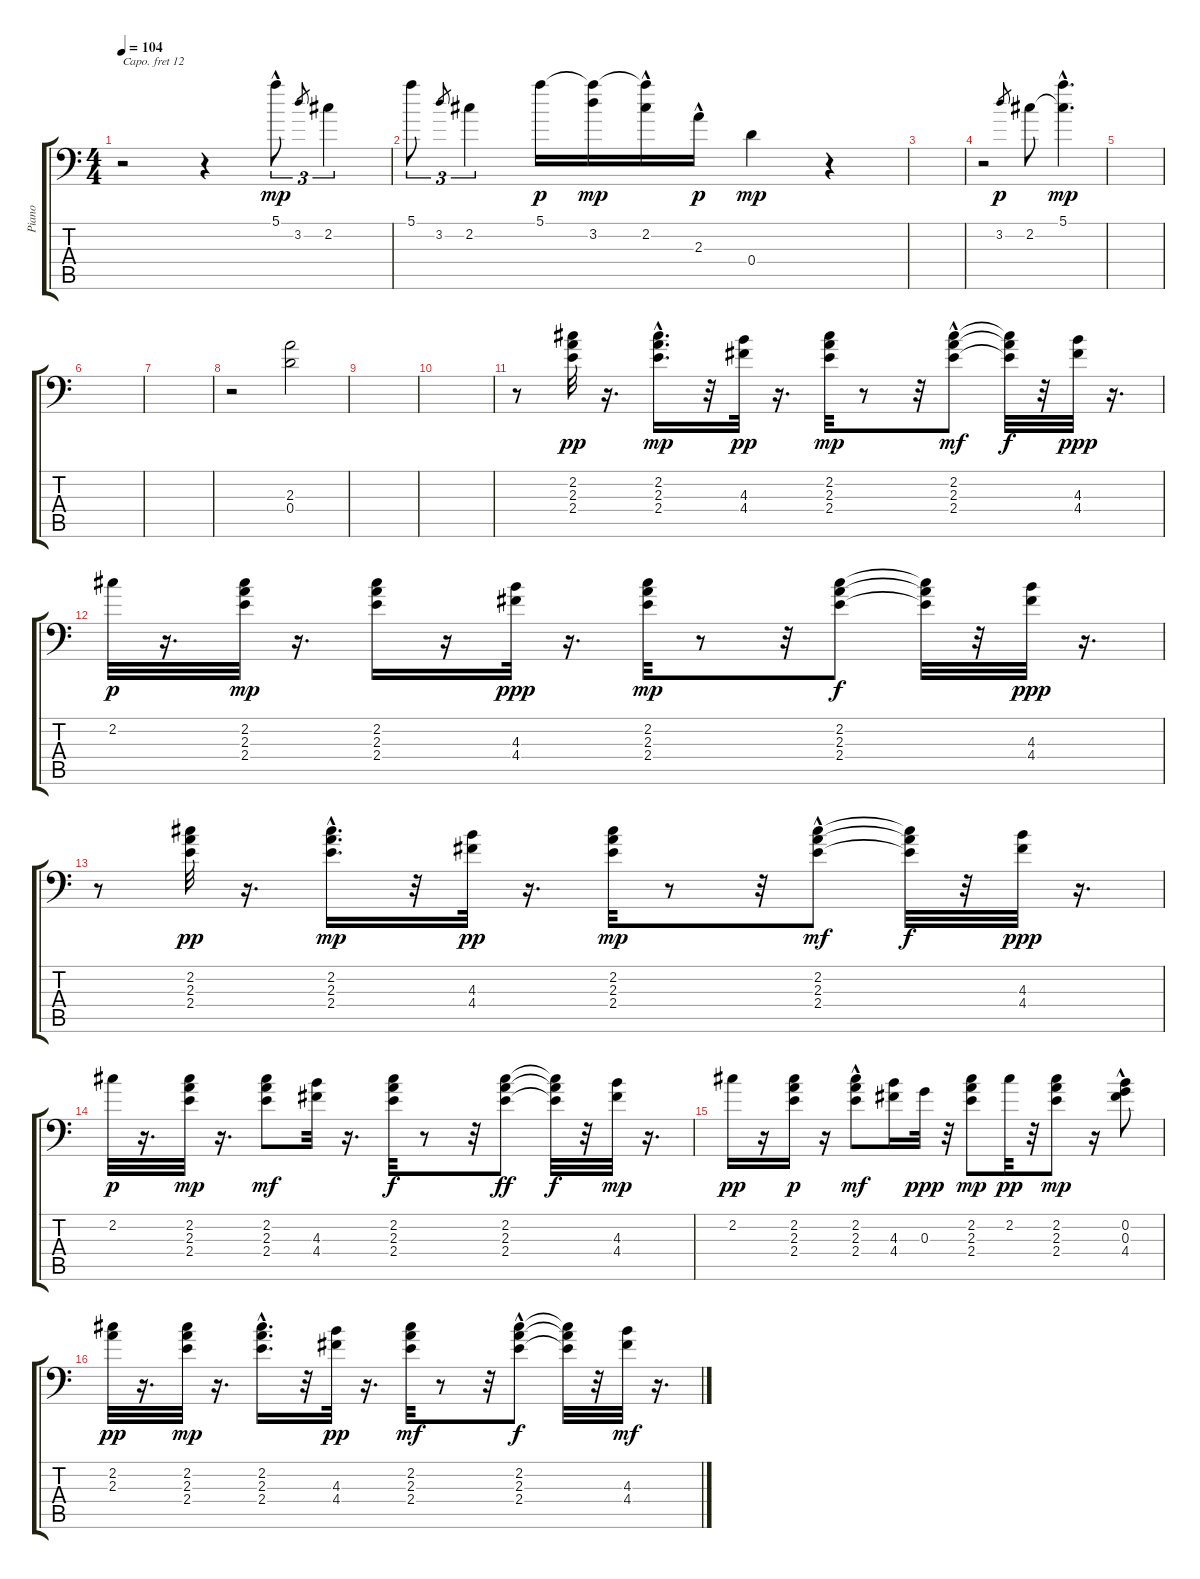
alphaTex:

\track ("Piano" "Piano") {instrument acousticgrandpiano}
\staff {score tabs}
\capo 12
\tuning (E4 B3 G3 D3 A2 E1) {hide}
\ts (4 4)
\tempo 104
\clef f4
\ks c
r.2{dy p} r.4 5.1{hac}.8{tu (3 2) dy mp} 3.2.8{gr} 2.2.4{tu (3 2)} |
5.1.8{tu (3 2)} 3.2.8{gr} 2.2.4{tu (3 2)} 5.1.16{dy p} (5.1{t} 3.2).16{dy mp} (5.1{t} 2.2{hac}).16 2.3{hac}.16{dy p} 0.4.4{dy mp} r.4 |
|
r.2 3.2.8{gr dy p} 2.2.8 (5.1{hac} 2.2{hac t}).4{d dy mp} |
|
|
|
r.2 (2.3 0.4).2 |
|
|
r.8 (2.2 2.3 2.4).32{dy pp} r.16{d} (2.2{hac} 2.3{hac} 2.4{hac}).16{d dy mp} r.32 (4.3 4.4).32{dy pp} r.16{d} (2.2 2.3 2.4).32{dy mp} r.8 r.32 (2.2 2.3 2.4{hac}).8{dy mf} (2.2{t} 2.3{t} 2.4{t}).32{dy f} r.32 (4.3 4.4).32{dy ppp} r.16{d} |
2.2.32{dy p} r.16{d} (2.2 2.3 2.4).32{dy mp} r.16{d} (2.2 2.3 2.4).16 r.16 (4.3 4.4).32{dy ppp} r.16{d} (2.2 2.3 2.4).32{dy mp} r.8 r.32 (2.2 2.3 2.4).8{dy f} (2.2{t} 2.3{t} 2.4{t}).32 r.32 (4.3 4.4).32{dy ppp} r.16{d} |
r.8 (2.2 2.3 2.4).32{dy pp} r.16{d} (2.2{hac} 2.3{hac} 2.4{hac}).16{d dy mp} r.32 (4.3 4.4).32{dy pp} r.16{d} (2.2 2.3 2.4).32{dy mp} r.8 r.32 (2.2 2.3 2.4{hac}).8{dy mf} (2.2{t} 2.3{t} 2.4{t}).32{dy f} r.32 (4.3 4.4).32{dy ppp} r.16{d} |
2.2.32{dy p} r.16{d} (2.2 2.3 2.4).32{dy mp} r.16{d} (2.2 2.3 2.4).8{dy mf} (4.3 4.4).32 r.16{d} (2.2 2.3 2.4).32{dy f} r.8 r.32 (2.2 2.3 2.4).8{dy ff} (2.2{t} 2.3{t} 2.4{t}).32{dy f} r.32 (4.3 4.4).32{dy mp} r.16{d} |
2.2.16{dy pp} r.16 (2.2 2.3 2.4).16{dy p} r.16 (2.2 2.3 2.4{hac}).8{dy mf} (4.3 4.4).16 0.3.32{dy ppp} r.32 (2.2 2.3 2.4).8{dy mp} 2.2.32{dy pp} r.32 (2.2 2.3 2.4).8{dy mp} r.16 (0.2 0.3{hac} 4.4{hac}).8 |
(2.2 2.3).32{dy pp} r.16{d} (2.2 2.3 2.4).32{dy mp} r.16{d} (2.2{hac} 2.3{hac} 2.4{hac}).16{d} r.32 (4.3 4.4).32{dy pp} r.16{d} (2.2 2.3 2.4).32{dy mf} r.8 r.32 (2.2 2.3{hac} 2.4).8{dy f} (2.2{t} 2.3{t} 2.4{t}).32 r.32 (4.3 4.4).32{dy mf} r.16{d}
